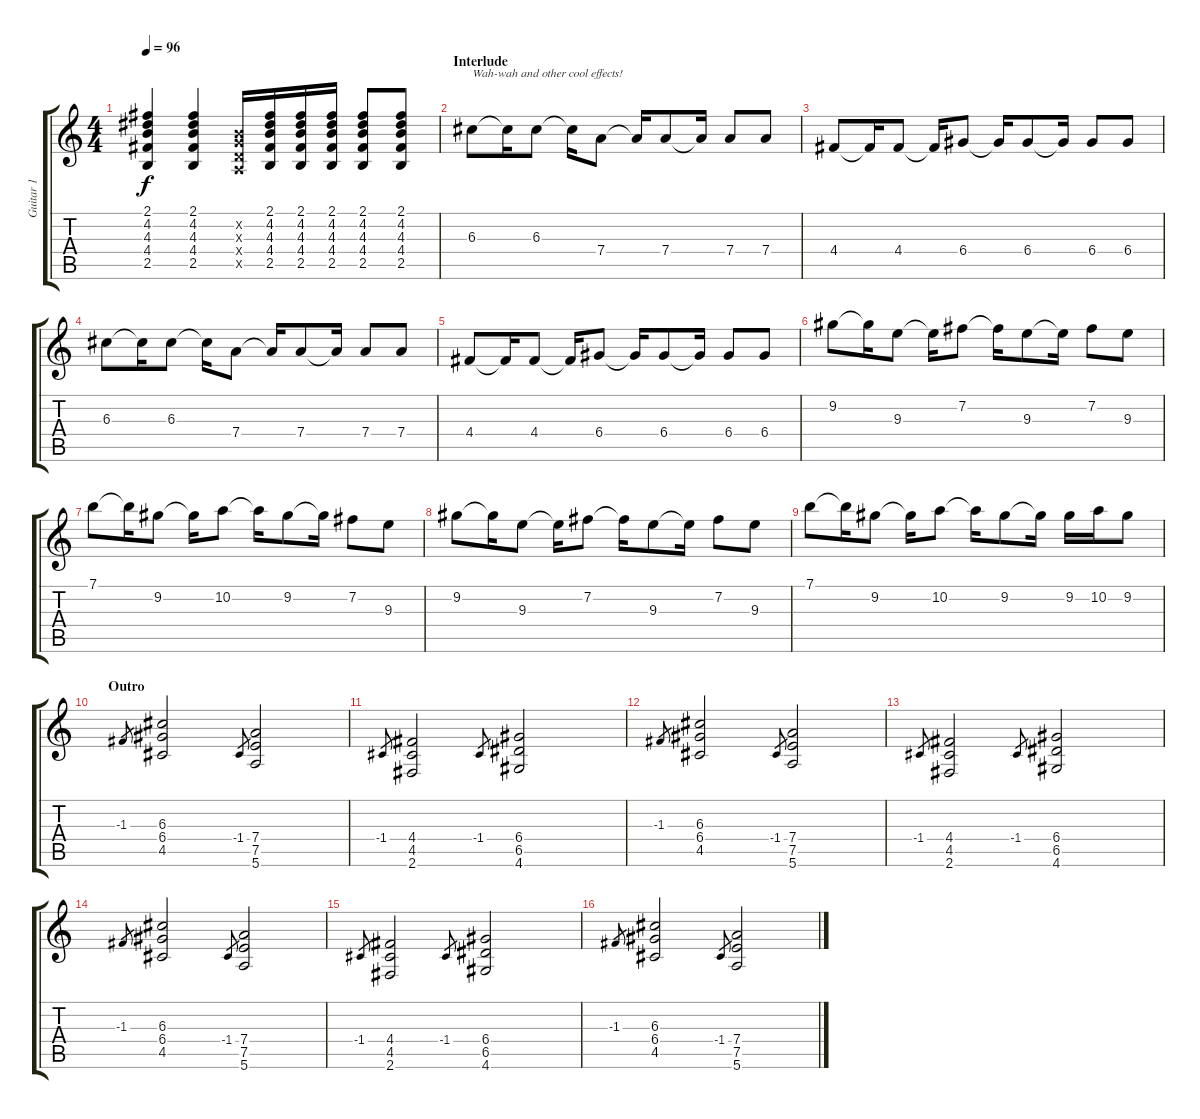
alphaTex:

\track ("Guitar 1" "Guitar 1") {instrument distortionguitar}
\staff {score tabs}
\tuning (E4 B3 G3 D3 A2 E2) {hide}
\ts (4 4)
\tempo 96
\clef g2
\ks c
(2.1 4.2 4.3 4.4 2.5).4{dy f} (2.1 4.2 4.3 4.4 2.5).4 (0.2{x} 0.3{x} 0.4{x} 0.5{x}).16 (2.1 4.2 4.3 4.4 2.5).16 (2.1 4.2 4.3 4.4 2.5).16 (2.1 4.2 4.3 4.4 2.5).16 (2.1 4.2 4.3 4.4 2.5).8 (2.1 4.2 4.3 4.4 2.5).8 |
\section ("" "Interlude")
6.3.8{txt "Wah-wah and other cool effects!" volume 13 instrument overdrivenguitar} 6.3{t}.16 6.3.8 6.3{t}.16 7.4.8 7.4{t}.16 7.4.8 7.4{t}.16 7.4.8 7.4.8 |
4.4.8 4.4{t}.16 4.4.8 4.4{t}.16 6.4.8 6.4{t}.16 6.4.8 6.4{t}.16 6.4.8 6.4.8 |
6.3.8 6.3{t}.16 6.3.8 6.3{t}.16 7.4.8 7.4{t}.16 7.4.8 7.4{t}.16 7.4.8 7.4.8 |
4.4.8 4.4{t}.16 4.4.8 4.4{t}.16 6.4.8 6.4{t}.16 6.4.8 6.4{t}.16 6.4.8 6.4.8 |
9.2.8{volume 15 instrument distortionguitar} 9.2{t}.16 9.3.8 9.3{t}.16 7.2.8 7.2{t}.16 9.3.8 9.3{t}.16 7.2.8 9.3.8 |
7.1.8 7.1{t}.16 9.2.8 9.2{t}.16 10.2.8 10.2{t}.16 9.2.8 9.2{t}.16 7.2.8 9.3.8 |
9.2.8 9.2{t}.16 9.3.8 9.3{t}.16 7.2.8 7.2{t}.16 9.3.8 9.3{t}.16 7.2.8 9.3.8 |
7.1.8 7.1{t}.16 9.2.8 9.2{t}.16 10.2.8 10.2{t}.16 9.2.8 9.2{t}.16 9.2.16 10.2.16 9.2.8 |
\section ("" "Outro")
-1.3.8{gr} (6.3 6.4 4.5).2{volume 16} -1.4.8{gr} (7.4 7.5 5.6).2 |
-1.4.8{gr} (4.4 4.5 2.6).2 -1.4.8{gr} (6.4 6.5 4.6).2 |
-1.3.8{gr} (6.3 6.4 4.5).2{volume 16} -1.4.8{gr} (7.4 7.5 5.6).2 |
-1.4.8{gr} (4.4 4.5 2.6).2 -1.4.8{gr} (6.4 6.5 4.6).2 |
-1.3.8{gr} (6.3 6.4 4.5).2{volume 16} -1.4.8{gr} (7.4 7.5 5.6).2 |
-1.4.8{gr} (4.4 4.5 2.6).2 -1.4.8{gr} (6.4 6.5 4.6).2 |
-1.3.8{gr} (6.3 6.4 4.5).2{volume 16} -1.4.8{gr} (7.4 7.5 5.6).2
